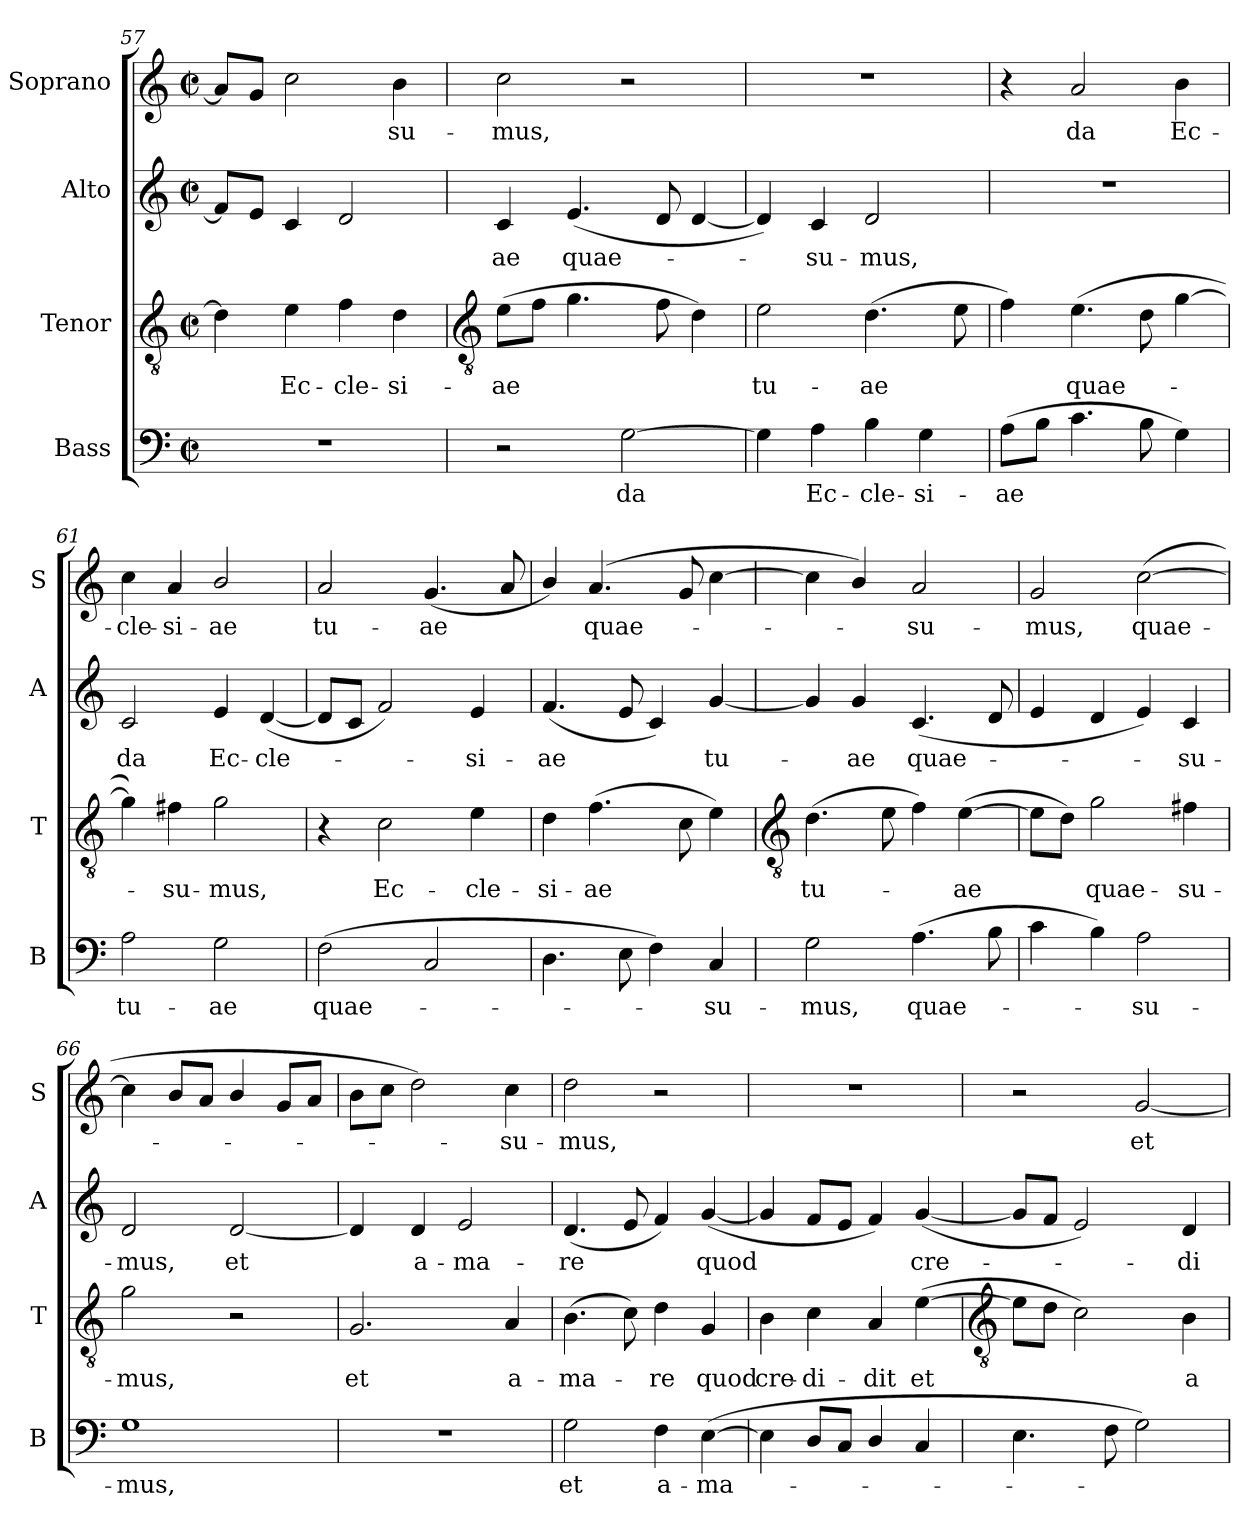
**kern	**text	**kern	**text	**kern	**text	**kern	**text
*part4	*part4	*part3	*part3	*part2	*part2	*part1	*part1
*staff4	*staff4	*staff3	*staff3	*staff2	*staff2	*staff1	*staff1
*I"Bass	*	*I"Tenor	*	*I"Alto	*	*I"Soprano	*
*I'B	*	*I'T	*	*I'A	*	*I'S	*
*clefF4	*	*clefGv2	*	*clefG2	*	*clefG2	*
*k[]	*	*k[]	*	*k[]	*	*k[]	*
*C:	*	*C:	*	*C:	*	*C:	*
*M2/2	*	*M2/2	*	*M2/2	*	*M2/2	*
*met(c|)	*	*met(c|)	*	*met(c|)	*	*met(c|)	*
=57	=57	=57	=57	=57	=57	=57	=57
1r	.	4d]	.	8fL]	.	8aL]	.
.	.	.	.	8eJ	.	8gJ	.
!	!	!	!LO:LY:b	!	!	!	!
.	.	4e	Ec-	4c	.	2cc	.
!	!	!	!LO:LY:b	!	!	!	!
.	.	4f	-cle-	2d	.	.	.
!	!	!	!LO:LY:b	!	!	!	!LO:LY:b
.	.	4d	-si-	.	.	4b	su-
!!LO:LB:g=z
=58	=58	=58	=58	=58	=58	=58	=58
*	*	*clefGv2	*	*	*	*	*
!	!	!	!LO:LY:b	!	!LO:LY:b	!	!LO:LY:b
2r	.	(>8eL	-ae	4c	ae	2cc	-mus,
.	.	8fJ	.	.	.	.	.
!	!	!	!	!	!LO:LY:b	!	!
.	.	4.g	.	(<4.e	quae-	.	.
!	!LO:LY:b	!	!	!	!	!	!
[2G	da	.	.	.	.	2r	.
.	.	8f	.	8d	.	.	.
.	.	4d)	.	[4d	.	.	.
=59	=59	=59	=59	=59	=59	=59	=59
!	!	!	!LO:LY:b	!	!	!	!
4G]	.	2e	tu-	4d])	.	1r	.
!	!LO:LY:b	!	!	!	!LO:LY:b	!	!
4A	Ec-	.	.	4c	su-	.	.
!	!LO:LY:b	!	!LO:LY:b	!	!LO:LY:b	!	!
4B	-cle-	(>4.d	-ae	2d	-mus,	.	.
!	!LO:LY:b	!	!	!	!	!	!
4G	-si-	.	.	.	.	.	.
.	.	8e	.	.	.	.	.
=60	=60	=60	=60	=60	=60	=60	=60
!	!LO:LY:b	!	!	!	!	!	!
(>8AL	-ae	4f)	.	1r	.	4r	.
8BJ	.	.	.	.	.	.	.
!	!	!	!LO:LY:b	!	!	!	!LO:LY:b
4.c	.	(>4.e	quae-	.	.	2a	da
8B	.	8d	.	.	.	.	.
!	!	!	!	!	!	!	!LO:LY:b
4G)	.	[4g	.	.	.	4b	Ec-
=61	=61	=61	=61	=61	=61	=61	=61
!	!LO:LY:b	!	!	!	!LO:LY:b	!	!LO:LY:b
2A	tu-	4g])	.	2c	da	4cc	-cle-
!	!	!	!LO:LY:b	!	!	!	!LO:LY:b
.	.	4f#X	su-	.	.	4a	-si-
!	!LO:LY:b	!	!LO:LY:b	!	!LO:LY:b	!	!LO:LY:b
2G	-ae	2g	-mus,	4e	Ec-	2b/	-ae
!	!	!	!	!	!LO:LY:b	!	!
.	.	.	.	(<[4d	-cle-	.	.
=62	=62	=62	=62	=62	=62	=62	=62
!	!LO:LY:b	!	!	!	!	!	!LO:LY:b
(>2F	quae-	4r	.	8dL]	.	2a	tu-
.	.	.	.	8cJ	.	.	.
!	!	!	!LO:LY:b	!	!	!	!
.	.	2c	Ec-	2f)	.	.	.
!	!	!	!	!	!	!	!LO:LY:b
2C	.	.	.	.	.	(<4.g	-ae
!	!	!	!LO:LY:b	!	!LO:LY:b	!	!
.	.	4e	-cle-	4e	si-	.	.
.	.	.	.	.	.	8a	.
=63	=63	=63	=63	=63	=63	=63	=63
!	!	!	!LO:LY:b	!	!LO:LY:b	!	!
4.D	.	4d	-si-	(<4.f	-ae	4b/)	.
!	!	!	!LO:LY:b	!	!	!	!LO:LY:b
.	.	(>4.f	-ae	.	.	(<4.a	quae-
8E	.	.	.	8e	.	.	.
4F)	.	.	.	4c)	.	.	.
.	.	8c	.	.	.	8g/	.
!	!LO:LY:b	!	!	!	!LO:LY:b	!	!
4C	su-	4e)	.	[4g	tu-	[4cc	.
!!LO:LB:g=z
=64	=64	=64	=64	=64	=64	=64	=64
*	*	*clefGv2	*	*	*	*	*
!	!LO:LY:b	!	!LO:LY:b	!	!	!	!
2G	-mus,	(>4.d	tu-	4g]	.	4cc]	.
!	!	!	!	!	!LO:LY:b	!	!
.	.	.	.	4g	-ae	4b/)	.
.	.	8e	.	.	.	.	.
!	!LO:LY:b	!	!	!	!LO:LY:b	!	!LO:LY:b
(>4.A	quae-	4f)	.	(<4.c	quae-	2a	su-
!	!	!	!LO:LY:b	!	!	!	!
.	.	(>[4e	ae	.	.	.	.
8B	.	.	.	8d	.	.	.
=65	=65	=65	=65	=65	=65	=65	=65
!	!	!	!	!	!	!	!LO:LY:b
4c	.	8eL]	.	4e	.	2g	-mus,
.	.	8dJ)	.	.	.	.	.
!	!	!	!LO:LY:b	!	!	!	!
4B)	.	2g	quae-	4d	.	.	.
!	!LO:LY:b	!	!	!	!	!	!LO:LY:b
2A	su-	.	.	4e)	.	(>[2cc	quae-
!	!	!	!LO:LY:b	!	!LO:LY:b	!	!
.	.	4f#X	-su-	4c	su-	.	.
=66	=66	=66	=66	=66	=66	=66	=66
!	!LO:LY:b	!	!LO:LY:b	!	!LO:LY:b	!	!
1G	-mus,	2g	-mus,	2d	-mus,	4cc]	.
.	.	.	.	.	.	8bL	.
.	.	.	.	.	.	8aJ	.
!	!	!	!	!	!LO:LY:b	!	!
.	.	2r	.	[2d	et	4b/	.
.	.	.	.	.	.	8gL	.
.	.	.	.	.	.	8aJ	.
=67	=67	=67	=67	=67	=67	=67	=67
!	!	!	!LO:LY:b	!	!	!	!
1r	.	2.G	et	4d]	.	8bL	.
.	.	.	.	.	.	8ccJ	.
!	!	!	!	!	!LO:LY:b	!	!
.	.	.	.	4d	a-	2dd)	.
!	!	!	!	!	!LO:LY:b	!	!
.	.	.	.	2e	-ma-	.	.
!	!	!	!LO:LY:b	!	!	!	!LO:LY:b
.	.	4A	a-	.	.	4cc	su-
=68	=68	=68	=68	=68	=68	=68	=68
!	!LO:LY:b	!	!LO:LY:b	!	!LO:LY:b	!	!LO:LY:b
2G	et	(>4.B	-ma-	(<4.d	-re	2dd	-mus,
.	.	8c)	.	8e	.	.	.
!	!LO:LY:b	!	!LO:LY:b	!	!	!	!
4F	a-	4d	re	4f)	.	2r	.
!	!LO:LY:b	!	!LO:LY:b	!	!LO:LY:b	!	!
(>[4E	-ma-	4G	quod	(<[4g	quod	.	.
=69	=69	=69	=69	=69	=69	=69	=69
!	!	!	!LO:LY:b	!	!	!	!
4E]	.	4B	cre-	4g]	.	1r	.
!	!	!	!LO:LY:b	!	!	!	!
8DL	.	4c	-di-	8fL	.	.	.
8CJ	.	.	.	8eJ	.	.	.
!	!	!	!LO:LY:b	!	!	!	!
4D/	.	4A	-dit	4f)	.	.	.
!	!	!	!LO:LY:b	!	!LO:LY:b	!	!
4C	.	(>[4e	et	(<[4g	cre-	.	.
!!LO:LB:g=z
=70	=70	=70	=70	=70	=70	=70	=70
*	*	*clefGv2	*	*	*	*	*
4.E	.	8eL]	.	8gL]	.	2r	.
.	.	8dJ	.	8fJ	.	.	.
.	.	2c)	.	2e)	.	.	.
8F	.	.	.	.	.	.	.
!	!	!	!	!	!	!	!LO:LY:b
2G)	.	.	.	.	.	[2g	et
!	!	!	!LO:LY:b	!	!LO:LY:b	!	!
.	.	4B	a-	4d	di-	.	.
=	=	=	=	=	=	=	=
*-	*-	*-	*-	*-	*-	*-	*-
